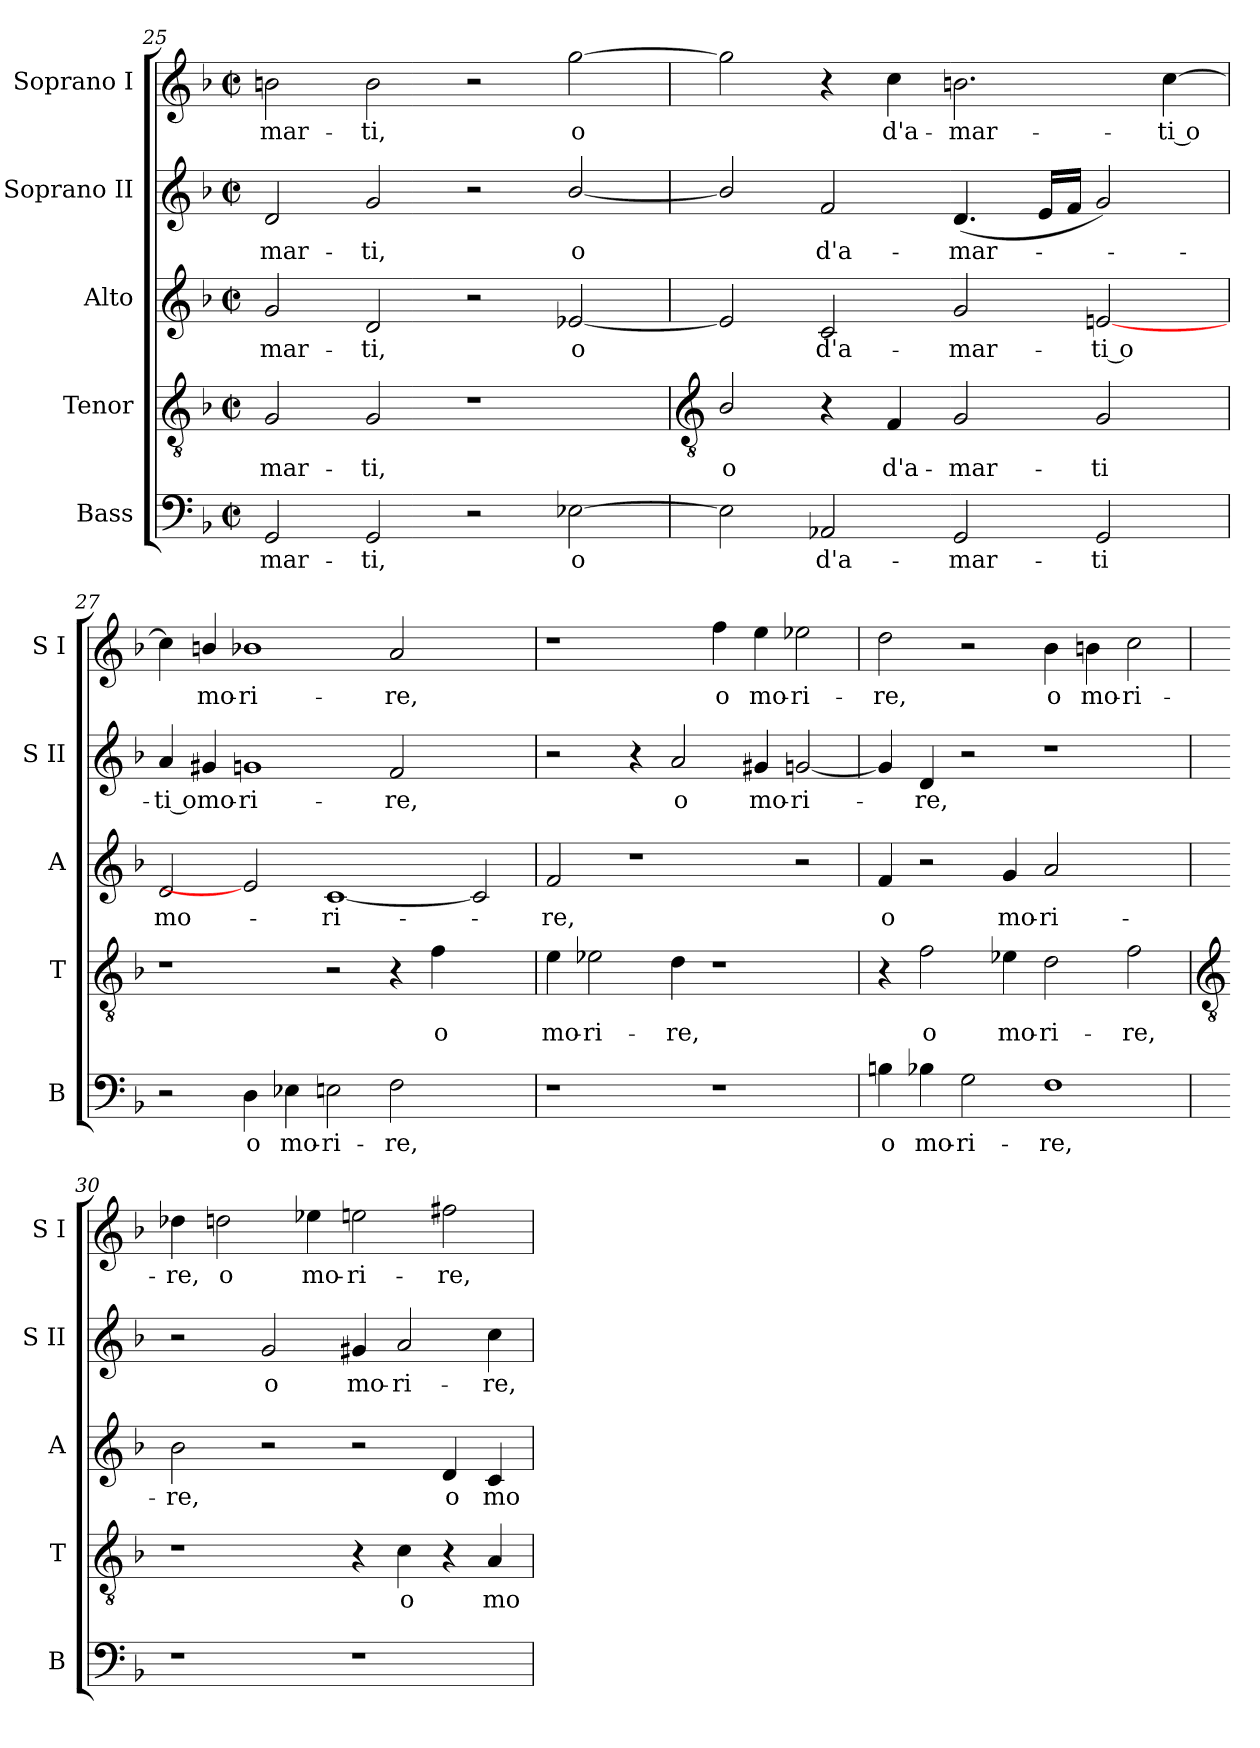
**kern	**text	**kern	**text	**kern	**text	**kern	**text	**kern	**text
*part5	*part5	*part4	*part4	*part3	*part3	*part2	*part2	*part1	*part1
*staff5	*staff5	*staff4	*staff4	*staff3	*staff3	*staff2	*staff2	*staff1	*staff1
*I"Bass	*	*I"Tenor	*	*I"Alto	*	*I"Soprano II	*	*I"Soprano I	*
*I'B	*	*I'T	*	*I'A	*	*I'S II	*	*I'S I	*
*clefF4	*	*clefGv2	*	*clefG2	*	*clefG2	*	*clefG2	*
*k[b-]	*	*k[b-]	*	*k[b-]	*	*k[b-]	*	*k[b-]	*
*F:	*	*F:	*	*F:	*	*F:	*	*F:	*
*M4/2	*	*M4/2	*	*M4/2	*	*M4/2	*	*M4/2	*
*met(c|)	*	*met(c|)	*	*met(c|)	*	*met(c|)	*	*met(c|)	*
=25	=25	=25	=25	=25	=25	=25	=25	=25	=25
!	!LO:LY:b	!	!LO:LY:b	!	!LO:LY:b	!	!LO:LY:b	!	!LO:LY:b
2GG	-mar-	2G	-mar-	2g	-mar-	2d	-mar-	2bn	-mar-
!	!LO:LY:b	!	!LO:LY:b	!	!LO:LY:b	!	!LO:LY:b	!	!LO:LY:b
2GG	-ti,	2G	-ti,	2d	-ti,	2g	-ti,	2b	-ti,
2r	.	1r	.	2r	.	2r	.	2r	.
!	!LO:LY:b	!	!	!	!LO:LY:b	!	!LO:LY:b	!	!LO:LY:b
[2E-X	o	.	.	[2e-X	o	[2b-/	o	[2gg	o
!!LO:LB:g=z
=26	=26	=26	=26	=26	=26	=26	=26	=26	=26
*	*	*clefGv2	*	*	*	*	*	*	*
!	!	!	!LO:LY:b	!	!	!	!	!	!
2E-]	.	2B-/	o	2e-]	.	2b-/]	.	2gg]	.
!	!LO:LY:b	!	!	!	!LO:LY:b	!	!LO:LY:b	!	!
2AA-X	d'a-	4r	.	2c	d'a-	2f	d'a-	4r	.
!	!	!	!LO:LY:b	!	!	!	!	!	!LO:LY:b
.	.	4F	d'a-	.	.	.	.	4cc	d'a-
!	!LO:LY:b	!	!LO:LY:b	!	!LO:LY:b	!	!LO:LY:b	!	!LO:LY:b
2GG	-mar-	2G	-mar-	2g	-mar-	(<4.d	-mar-	2.bn	-mar-
.	.	.	.	.	.	16eLL	.	.	.
.	.	.	.	.	.	16fJJ	.	.	.
!	!LO:LY:b	!	!LO:LY:b	!	!LO:LY:b	!	!	!	!
2GG	-ti	2G	-ti	[2en	-ti o	2g)	.	.	.
!	!	!	!	!	!	!	!	!	!LO:LY:b
.	.	.	.	.	.	.	.	[4cc	-ti o
=27	=27	=27	=27	=27	=27	=27	=27	=27	=27
!	!	!	!	!	!LO:LY:b	!	!LO:LY:b	!	!
2r	.	1r	.	2d	mo-	4a	ti o	4cc]	.
!	!	!	!	!	!	!	!LO:LY:b	!	!LO:LY:b
.	.	.	.	.	.	4g#X	mo-	4bn/	mo-
!	!LO:LY:b	!	!	!	!	!	!LO:LY:b	!	!LO:LY:b
4D	o	.	.	2e]	.	1gn	-ri-	1b-X	-ri-
!	!LO:LY:b	!	!	!	!	!	!	!	!
4E-X	mo-	.	.	.	.	.	.	.	.
!	!LO:LY:b	!	!	!	!LO:LY:b	!	!	!	!
2En	-ri-	2r	.	[1c	-ri-	.	.	.	.
!	!LO:LY:b	!	!	!	!	!	!LO:LY:b	!	!LO:LY:b
2F	-re,	4r	.	.	.	2f	-re,	2a	-re,
!	!	!	!LO:LY:b	!	!	!	!	!	!
.	.	4f	o	.	.	.	.	.	.
2ryy	.	2ryy	.	2c]	.	2ryy	.	2ryy	.
=28	=28	=28	=28	=28	=28	=28	=28	=28	=28
!	!	!	!LO:LY:b	!	!LO:LY:b	!	!	!	!
1r	.	4e	mo-	2f	re,	2r	.	1r	.
!	!	!	!LO:LY:b	!	!	!	!	!	!
.	.	2e-X	-ri-	.	.	.	.	.	.
.	.	.	.	1r	.	4r	.	.	.
!	!	!	!LO:LY:b	!	!	!	!LO:LY:b	!	!
.	.	4d	-re,	.	.	2a	o	.	.
!	!	!	!	!	!	!	!	!	!LO:LY:b
1r	.	1r	.	.	.	.	.	4ff	o
!	!	!	!	!	!	!	!LO:LY:b	!	!LO:LY:b
.	.	.	.	.	.	4g#X	mo-	4ee	mo-
!	!	!	!	!	!	!	!LO:LY:b	!	!LO:LY:b
.	.	.	.	2r	.	[2gn	-ri-	2ee-X	-ri-
=29	=29	=29	=29	=29	=29	=29	=29	=29	=29
!	!LO:LY:b	!	!	!	!LO:LY:b	!	!	!	!LO:LY:b
4Bn	o	4r	.	4f	o	4g]	.	2dd	-re,
!	!LO:LY:b	!	!LO:LY:b	!	!	!	!LO:LY:b	!	!
4B-X	mo-	2f	o	2r	.	4d	re,	.	.
!	!LO:LY:b	!	!	!	!	!	!	!	!
2G	-ri-	.	.	.	.	2r	.	2r	.
!	!	!	!LO:LY:b	!	!LO:LY:b	!	!	!	!
.	.	4e-X	mo-	4g	mo-	.	.	.	.
!	!LO:LY:b	!	!LO:LY:b	!	!LO:LY:b	!	!	!	!LO:LY:b
1F	-re,	2d	-ri-	2a	-ri-	1r	.	4b-	o
!	!	!	!	!	!	!	!	!	!LO:LY:b
.	.	.	.	.	.	.	.	4bn	mo-
!	!	!	!LO:LY:b	!	!	!	!	!	!LO:LY:b
.	.	2f	-re,	2ryy	.	.	.	2cc	-ri-
!!LO:LB:g=z
=30	=30	=30	=30	=30	=30	=30	=30	=30	=30
*	*	*clefGv2	*	*	*	*	*	*	*
!	!	!	!	!	!LO:LY:b	!	!	!	!LO:LY:b
1r	.	1r	.	2b-	-re,	2r	.	4dd-X	-re,
!	!	!	!	!	!	!	!	!	!LO:LY:b
.	.	.	.	.	.	.	.	2ddn	o
!	!	!	!	!	!	!	!LO:LY:b	!	!
.	.	.	.	2r	.	2g	o	.	.
!	!	!	!	!	!	!	!	!	!LO:LY:b
.	.	.	.	.	.	.	.	4ee-X	mo-
!	!	!	!	!	!	!	!LO:LY:b	!	!LO:LY:b
1r	.	4r	.	2r	.	4g#X	mo-	2een	-ri-
!	!	!	!LO:LY:b	!	!	!	!LO:LY:b	!	!
.	.	4c	o	.	.	2a	-ri-	.	.
!	!	!	!	!	!LO:LY:b	!	!	!	!LO:LY:b
.	.	4r	.	4d	o	.	.	2ff#X	-re,
!	!	!	!LO:LY:b	!	!LO:LY:b	!	!LO:LY:b	!	!
.	.	4A	mo-	4c	mo-	4cc	-re,	.	.
=	=	=	=	=	=	=	=	=	=
*-	*-	*-	*-	*-	*-	*-	*-	*-	*-
